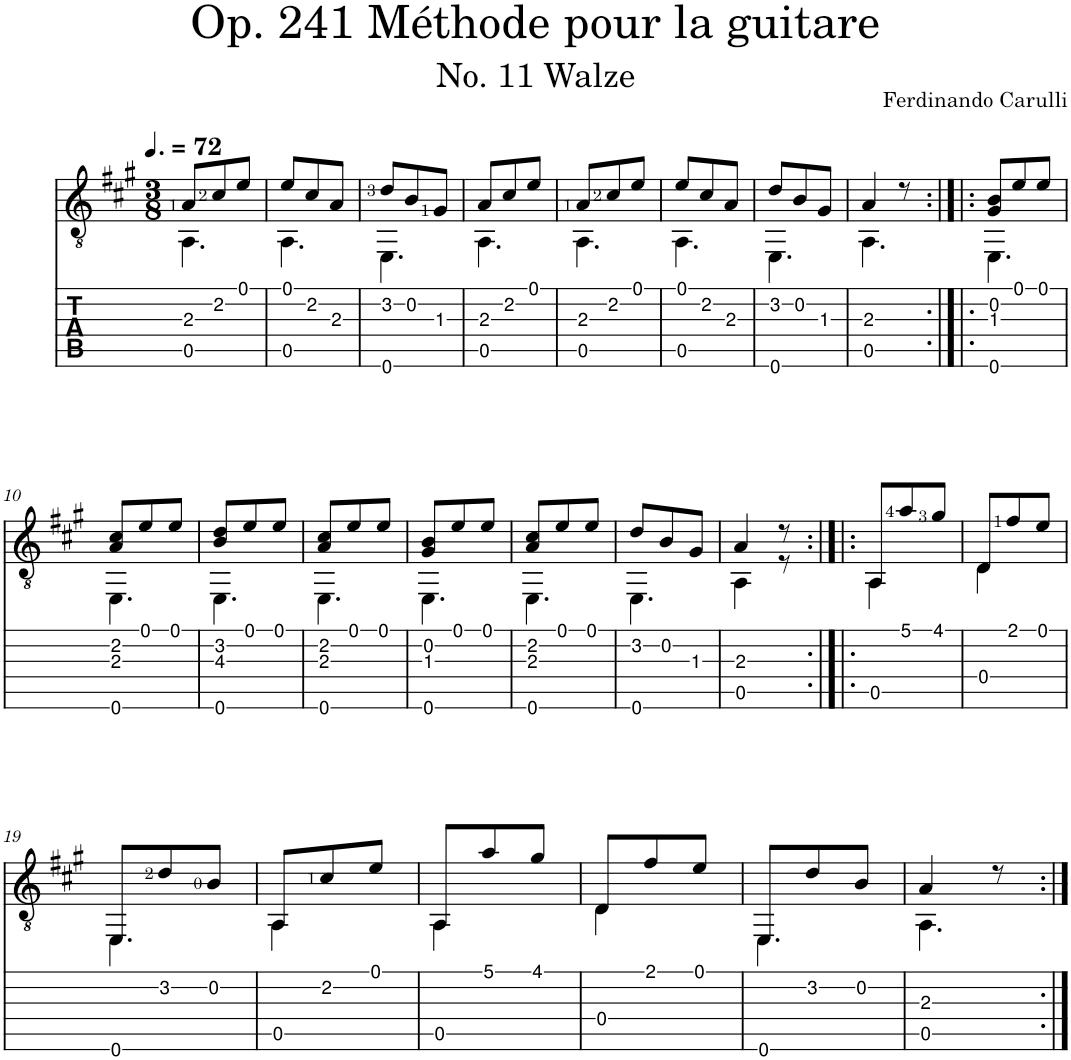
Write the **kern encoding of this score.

**kern	**kern
*part1	*part1
*staff2	*staff1
*I"Classical Guitar	*
*stria6	*
*	*clefGv2
*k[f#c#g#]	*k[f#c#g#]
*A:	*A:
*M3/8	*M3/8
*MM108	*MM108
=1	=1
*^	*^
8AL	4.AA	8A/L	4.AA\
8c#	.	8c#/	.
8eJ	.	8e/J	.
=2	=2	=2	=2
8eL	4.AA	8e/L	4.AA\
8c#	.	8c#/	.
8AJ	.	8A/J	.
=3	=3	=3	=3
8dL	4.EE	8d/L	4.EE\
8B	.	8B/	.
8G#J	.	8G#/J	.
=4	=4	=4	=4
8AL	4.AA	8A/L	4.AA\
8c#	.	8c#/	.
8eJ	.	8e/J	.
=5	=5	=5	=5
8AL	4.AA	8A/L	4.AA\
8c#	.	8c#/	.
8eJ	.	8e/J	.
=6	=6	=6	=6
8eL	4.AA	8e/L	4.AA\
8c#	.	8c#/	.
8AJ	.	8A/J	.
=7	=7	=7	=7
8dL	4.EE	8d/L	4.EE\
8B	.	8B/	.
8G#J	.	8G#/J	.
=8	=8	=8	=8
4A	4.AA	4A/	4.AA\
8r	.	8r	.
=9:|!|:	=9:|!|:	=9:|!|:	=9:|!|:
8G#\ 8B\L	4.EE	8G#/ 8B/L	4.EE\
8e	.	8e/	.
8eJ	.	8e/J	.
!!LO:LB:g=z	!!
=10	=10	=10	=10
8A\ 8c#\L	4.EE	8A/ 8c#/L	4.EE\
8e	.	8e/	.
8eJ	.	8e/J	.
=11	=11	=11	=11
8B\ 8d\L	4.EE	8B/ 8d/L	4.EE\
8e	.	8e/	.
8eJ	.	8e/J	.
=12	=12	=12	=12
8A\ 8c#\L	4.EE	8A/ 8c#/L	4.EE\
8e	.	8e/	.
8eJ	.	8e/J	.
=13	=13	=13	=13
8G#\ 8B\L	4.EE	8G#/ 8B/L	4.EE\
8e	.	8e/	.
8eJ	.	8e/J	.
=14	=14	=14	=14
8A\ 8c#\L	4.EE	8A/ 8c#/L	4.EE\
8e	.	8e/	.
8eJ	.	8e/J	.
=15	=15	=15	=15
8dL	4.EE	8d/L	4.EE\
8B	.	8B/	.
8G#J	.	8G#/J	.
=16	=16	=16	=16
4A	4AA	4A/	4AA\
8r	8r	8r	8r
=17:|!|:	=17:|!|:	=17:|!|:	=17:|!|:
8AAL	4.AA	8AA/L	4.AA\
8a	.	8a/	.
8g#J	.	8g#/J	.
=18	=18	=18	=18
8DL	4.D	8D/L	4.D\
8f#	.	8f#/	.
8eJ	.	8e/J	.
!!LO:LB:g=z	!!
=19	=19	=19	=19
8EEL	4.EE	8EE/L	4.EE\
8d	.	8d/	.
8BJ	.	8B/J	.
=20	=20	=20	=20
8AAL	4.AA	8AA/L	4.AA\
8c#	.	8c#/	.
8eJ	.	8e/J	.
=21	=21	=21	=21
8AAL	4.AA	8AA/L	4.AA\
8a	.	8a/	.
8g#J	.	8g#/J	.
=22	=22	=22	=22
8DL	4.D	8D/L	4.D\
8f#	.	8f#/	.
8eJ	.	8e/J	.
=23	=23	=23	=23
8EEL	4.EE	8EE/L	4.EE\
8d	.	8d/	.
8BJ	.	8B/J	.
=24	=24	=24	=24
4A	4.AA	4A/	4.AA\
8r	.	8r	.
*v	*v	*	*
*	*v	*v
=:|!	=:|!
*-	*-
